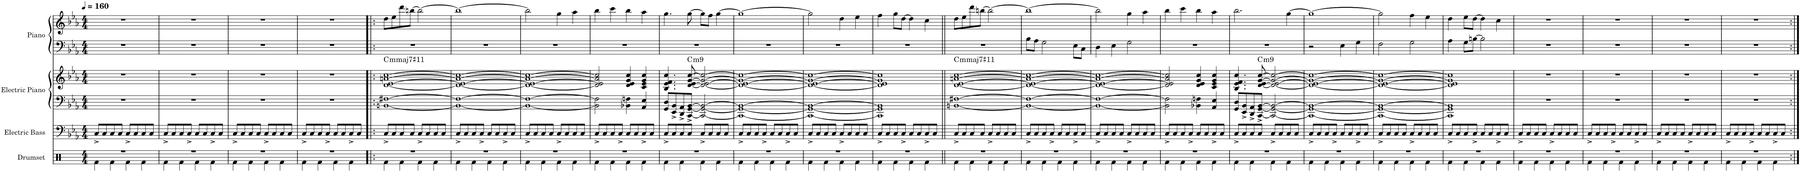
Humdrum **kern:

**kern	**kern	**kern	**kern	**harte	**kern	**kern
*part4	*part3	*part2	*part2	*part2	*part1	*part1
*staff6	*staff5	*staff4	*staff3	*	*staff2	*staff1
*I"Drumset	*I"Electric Bass	*I"Electric Piano	*	*	*I"Piano	*
*I'D. Set	*I'El. B.	*I'El. Pno.	*	*	*I'Pno.	*
*clefX	*clefF4	*clefF4	*clefG2	*	*clefF4	*clefG2
*	*Trd7c12	*	*	*	*	*
*k[]	*k[b-e-a-]	*k[b-e-a-]	*k[b-e-a-]	*	*k[b-e-a-]	*k[b-e-a-]
*M4/4	*M4/4	*M4/4	*M4/4	*	*M4/4	*M4/4
*MM160	*MM160	*MM160	*MM160	*	*MM160	*MM160
=1	=1	=1	=1	=1	=1	=1
*^	*	*	*	*	*	*
1r	4Rf\	8C^/L	1r	1r	.	1r	1r
.	.	8C/	.	.	.	.	.
.	4Rf\	8C/	.	.	.	.	.
.	.	8C/J	.	.	.	.	.
.	4Rf\	8C^/L	.	.	.	.	.
.	.	8C/	.	.	.	.	.
.	4Rf\	8C/	.	.	.	.	.
.	.	8C/J	.	.	.	.	.
=2	=2	=2	=2	=2	=2	=2	=2
1r	4Rf\	8C^/L	1r	1r	.	1r	1r
.	.	8C/	.	.	.	.	.
.	4Rf\	8C/	.	.	.	.	.
.	.	8C^/J	.	.	.	.	.
.	4Rf\	8C/L	.	.	.	.	.
.	.	8C/	.	.	.	.	.
.	4Rf\	8C^/	.	.	.	.	.
.	.	8C/J	.	.	.	.	.
=3	=3	=3	=3	=3	=3	=3	=3
1r	4Rf\	8C^/L	1r	1r	.	1r	1r
.	.	8C/	.	.	.	.	.
.	4Rf\	8C/	.	.	.	.	.
.	.	8C/J	.	.	.	.	.
.	4Rf\	8C^/L	.	.	.	.	.
.	.	8C/	.	.	.	.	.
.	4Rf\	8C/	.	.	.	.	.
.	.	8C/J	.	.	.	.	.
=4	=4	=4	=4	=4	=4	=4	=4
1r	4Rf\	8C^/L	1r	1r	.	1r	1r
.	.	8C/	.	.	.	.	.
.	4Rf\	8C/	.	.	.	.	.
.	.	8C^/J	.	.	.	.	.
.	4Rf\	8C/L	.	.	.	.	.
.	.	8C/	.	.	.	.	.
.	4Rf\	8C^/	.	.	.	.	.
.	.	8C/J	.	.	.	.	.
=5!|:	=5!|:	=5!|:	=5!|:	=5!|:	=5!|:	=5!|:	=5!|:
!	!	!	!	!	!LO:H:kt=mmaj7	!	!
1r	4Rf\	8C^/L	[1BBn [1F#X	[1d [1e- [1an [1cc	C:minmaj7(#11)	1r	8dd\L
.	.	8C/	.	.	.	.	8ee-\
.	4Rf\	8C/	.	.	.	.	8ddd\
.	.	8C/J	.	.	.	.	[8bbn\J
.	4Rf\	8C^/L	.	.	.	.	2bb\_
.	.	8C/	.	.	.	.	.
.	4Rf\	8C/	.	.	.	.	.
.	.	8C/J	.	.	.	.	.
=6	=6	=6	=6	=6	=6	=6	=6
1r	4Rf\	8C^/L	1BB_ 1F#_	1d_ 1e-_ 1a_ 1cc_	.	1r	1bb_
.	.	8C/	.	.	.	.	.
.	4Rf\	8C/	.	.	.	.	.
.	.	8C^/J	.	.	.	.	.
.	4Rf\	8C/L	.	.	.	.	.
.	.	8C/	.	.	.	.	.
.	4Rf\	8C^/	.	.	.	.	.
.	.	8C/J	.	.	.	.	.
=7	=7	=7	=7	=7	=7	=7	=7
1r	4Rf\	8C^/L	1BB_ 1F#_	1d_ 1e-_ 1a_ 1cc_	.	1r	2bb\]
.	.	8C/	.	.	.	.	.
.	4Rf\	8C/	.	.	.	.	.
.	.	8C/J	.	.	.	.	.
.	4Rf\	8C^/L	.	.	.	.	4gg\
.	.	8C/	.	.	.	.	.
.	4Rf\	8C/	.	.	.	.	4aa-\
.	.	8C/J	.	.	.	.	.
=8	=8	=8	=8	=8	=8	=8	=8
1r	4Rf\	8C^/L	2BB\] 2F#\]	2d/] 2e-/] 2a/] 2cc/]	.	1r	4bb-\
.	.	8C/	.	.	.	.	.
.	4Rf\	8C/	.	.	.	.	4ccc\
.	.	8C^/J	.	.	.	.	.
.	4Rf\	8C/L	4BB-X\ 4Fn\	4d/ 4e-/ 4g/ 4cc/	.	.	4bb-\
.	.	8C/	.	.	.	.	.
.	4Rf\	8C^/	4AA-/ 4E-/	4c/ 4e-/ 4g/ 4cc/	.	.	4aa-\
.	.	8C/J	.	.	.	.	.
=9	=9	=9	=9	=9	=9	=9	=9
1r	4Rf\	8C^/L	8GG/ 8D/L	4.B-/ 4.e-/ 4.f/ 4.cc/	.	1r	4.gg\
.	.	8C/	8EE-/^ 8BB-/^	.	.	.	.
.	4Rf\	8C/	8DD/^ 8AA-/^	.	.	.	.
!	!	!	!	!	!LO:H:kt=m9	!	!
.	.	8C/J	[8CC/^ [8GG/^ [8BB-/^J	[8d/ [8e-/ [8g/ [8cc/	C:min9	.	[8gg\
.	4Rf\	8C^/L	2CC/_ 2GG/_ 2BB-/_	2d/_ 2e-/_ 2g/_ 2cc/_	.	.	8gg\L]
.	.	8C/	.	.	.	.	8ff\J
.	4Rf\	8C/	.	.	.	.	[4gg\
.	.	8C/J	.	.	.	.	.
=10	=10	=10	=10	=10	=10	=10	=10
1r	4Rf\	8C^/L	1CC_ 1GG_ 1BB-_	1d_ 1e-_ 1g_ 1cc_	.	1r	1gg_
.	.	8C/	.	.	.	.	.
.	4Rf\	8C/	.	.	.	.	.
.	.	8C^/J	.	.	.	.	.
.	4Rf\	8C/L	.	.	.	.	.
.	.	8C/	.	.	.	.	.
.	4Rf\	8C^/	.	.	.	.	.
.	.	8C/J	.	.	.	.	.
=11	=11	=11	=11	=11	=11	=11	=11
1r	4Rf\	8C^/L	1CC_ 1GG_ 1BB-_	1d_ 1e-_ 1g_ 1cc_	.	1r	2gg\]
.	.	8C/	.	.	.	.	.
.	4Rf\	8C/	.	.	.	.	.
.	.	8C/J	.	.	.	.	.
.	4Rf\	8C^/L	.	.	.	.	4dd\
.	.	8C/	.	.	.	.	.
.	4Rf\	8C/	.	.	.	.	4ee-\
.	.	8C/J	.	.	.	.	.
=12	=12	=12	=12	=12	=12	=12	=12
1r	4Rf\	8C^/L	1CC] 1GG] 1BB-]	1d] 1e-] 1g] 1cc]	.	1r	4ff\
.	.	8C/	.	.	.	.	.
.	4Rf\	8C/	.	.	.	.	8gg\L
.	.	8C^/J	.	.	.	.	[8dd\J
.	4Rf\	8C/L	.	.	.	.	4dd\]
.	.	8C/	.	.	.	.	.
.	4Rf\	8C^/	.	.	.	.	4cc\
.	.	8C/J	.	.	.	.	.
=13||	=13||	=13||	=13||	=13||	=13||	=13||	=13||
!	!	!	!	!	!LO:H:kt=mmaj7	!	!
1r	4Rf\	8C^/L	[1BBn [1F#X	[1d [1e- [1an [1cc	C:minmaj7(#11)	1r	8dd\L
.	.	8C/	.	.	.	.	8ee-\
.	4Rf\	8C/	.	.	.	.	8ddd\
.	.	8C/J	.	.	.	.	[8bbn\J
.	4Rf\	8C^/L	.	.	.	.	2bb\_
.	.	8C/	.	.	.	.	.
.	4Rf\	8C/	.	.	.	.	.
.	.	8C/J	.	.	.	.	.
=14	=14	=14	=14	=14	=14	=14	=14
1r	4Rf\	8C^/L	1BB_ 1F#_	1d_ 1e-_ 1a_ 1cc_	.	8B-\L	1bb_
.	.	8C/	.	.	.	8A-\J	.
.	4Rf\	8C/	.	.	.	2G\	.
.	.	8C^/J	.	.	.	.	.
.	4Rf\	8C/L	.	.	.	.	.
.	.	8C/	.	.	.	.	.
.	4Rf\	8C^/	.	.	.	8E-\L	.
.	.	8C/J	.	.	.	8C\J	.
=15	=15	=15	=15	=15	=15	=15	=15
1r	4Rf\	8C^/L	1BB_ 1F#_	1d_ 1e-_ 1a_ 1cc_	.	4D\	2bb\]
.	.	8C/	.	.	.	.	.
.	4Rf\	8C/	.	.	.	4E-\	.
.	.	8C/J	.	.	.	.	.
.	4Rf\	8C^/L	.	.	.	2G\	4gg\
.	.	8C/	.	.	.	.	.
.	4Rf\	8C/	.	.	.	.	4aa-\
.	.	8C/J	.	.	.	.	.
=16	=16	=16	=16	=16	=16	=16	=16
1r	4Rf\	8C^/L	2BB\] 2F#\]	2d/] 2e-/] 2a/] 2cc/]	.	1r	4bb-\
.	.	8C/	.	.	.	.	.
.	4Rf\	8C/	.	.	.	.	4ccc\
.	.	8C^/J	.	.	.	.	.
.	4Rf\	8C/L	4BB-X\ 4Fn\	4d/ 4e-/ 4g/ 4cc/	.	.	4bb-\
.	.	8C/	.	.	.	.	.
.	4Rf\	8C^/	4AA-/ 4E-/	4c/ 4e-/ 4g/ 4cc/	.	.	4aa-\
.	.	8C/J	.	.	.	.	.
=17	=17	=17	=17	=17	=17	=17	=17
1r	4Rf\	8C^/L	8GG/ 8D/L	4.B-/ 4.e-/ 4.f/ 4.cc/	.	1r	2.bb-\
.	.	8C/	8EE-/^ 8BB-/^	.	.	.	.
.	4Rf\	8C/	8DD/^ 8AA-/^	.	.	.	.
!	!	!	!	!	!LO:H:kt=m9	!	!
.	.	8C/J	[8CC/^ [8GG/^ [8BB-/^J	[8d/ [8e-/ [8g/ [8cc/	C:min9	.	.
.	4Rf\	8C^/L	2CC/_ 2GG/_ 2BB-/_	2d/_ 2e-/_ 2g/_ 2cc/_	.	.	.
.	.	8C/	.	.	.	.	.
.	4Rf\	8C/	.	.	.	.	[4gg\
.	.	8C/J	.	.	.	.	.
=18	=18	=18	=18	=18	=18	=18	=18
1r	4Rf\	8C^/L	1CC_ 1GG_ 1BB-_	1d_ 1e-_ 1g_ 1cc_	.	2r	1gg_
.	.	8C/	.	.	.	.	.
.	4Rf\	8C/	.	.	.	.	.
.	.	8C^/J	.	.	.	.	.
.	4Rf\	8C/L	.	.	.	4E-\	.
.	.	8C/	.	.	.	.	.
.	4Rf\	8C^/	.	.	.	4G\	.
.	.	8C/J	.	.	.	.	.
=19	=19	=19	=19	=19	=19	=19	=19
1r	4Rf\	8C^/L	1CC_ 1GG_ 1BB-_	1d_ 1e-_ 1g_ 1cc_	.	2F\	2gg\]
.	.	8C/	.	.	.	.	.
.	4Rf\	8C/	.	.	.	.	.
.	.	8C/J	.	.	.	.	.
.	4Rf\	8C^/L	.	.	.	2G\	4ff\
.	.	8C/	.	.	.	.	.
.	4Rf\	8C/	.	.	.	.	4ee-\
.	.	8C/J	.	.	.	.	.
=20	=20	=20	=20	=20	=20	=20	=20
1r	4Rf\	8C^/L	1CC] 1GG] 1BB-]	1d] 1e-] 1g] 1cc]	.	4A-\	4dd\
.	.	8C/	.	.	.	.	.
.	4Rf\	8C/	.	.	.	8G\L	8ee-\L
.	.	8C^/J	.	.	.	[8Bn\J	[8dd\J
.	4Rf\	8C/L	.	.	.	2B\]	4dd\]
.	.	8C/	.	.	.	.	.
.	4Rf\	8C^/	.	.	.	.	4cc\
.	.	8C/J	.	.	.	.	.
=21	=21	=21	=21	=21	=21	=21	=21
1r	4Rf\	8C^/L	1r	1r	.	1r	1r
.	.	8C/	.	.	.	.	.
.	4Rf\	8C/	.	.	.	.	.
.	.	8C/J	.	.	.	.	.
.	4Rf\	8C^/L	.	.	.	.	.
.	.	8C/	.	.	.	.	.
.	4Rf\	8C/	.	.	.	.	.
.	.	8C/J	.	.	.	.	.
=22	=22	=22	=22	=22	=22	=22	=22
1r	4Rf\	8C^/L	1r	1r	.	1r	1r
.	.	8C/	.	.	.	.	.
.	4Rf\	8C/	.	.	.	.	.
.	.	8C^/J	.	.	.	.	.
.	4Rf\	8C/L	.	.	.	.	.
.	.	8C/	.	.	.	.	.
.	4Rf\	8C^/	.	.	.	.	.
.	.	8C/J	.	.	.	.	.
=23	=23	=23	=23	=23	=23	=23	=23
1r	4Rf\	8C^/L	1r	1r	.	1r	1r
.	.	8C/	.	.	.	.	.
.	4Rf\	8C/	.	.	.	.	.
.	.	8C/J	.	.	.	.	.
.	4Rf\	8C^/L	.	.	.	.	.
.	.	8C/	.	.	.	.	.
.	4Rf\	8C/	.	.	.	.	.
.	.	8C/J	.	.	.	.	.
=24	=24	=24	=24	=24	=24	=24	=24
1r	4Rf\	8C^/L	1r	1r	.	1r	1r
.	.	8C/	.	.	.	.	.
.	4Rf\	8C/	.	.	.	.	.
.	.	8C^/J	.	.	.	.	.
.	4Rf\	8C/L	.	.	.	.	.
.	.	8C/	.	.	.	.	.
.	4Rf\	8C^/	.	.	.	.	.
.	.	8C/J	.	.	.	.	.
*v	*v	*	*	*	*	*	*
=:|!	=:|!	=:|!	=:|!	=:|!	=:|!	=:|!
*-	*-	*-	*-	*-	*-	*-
